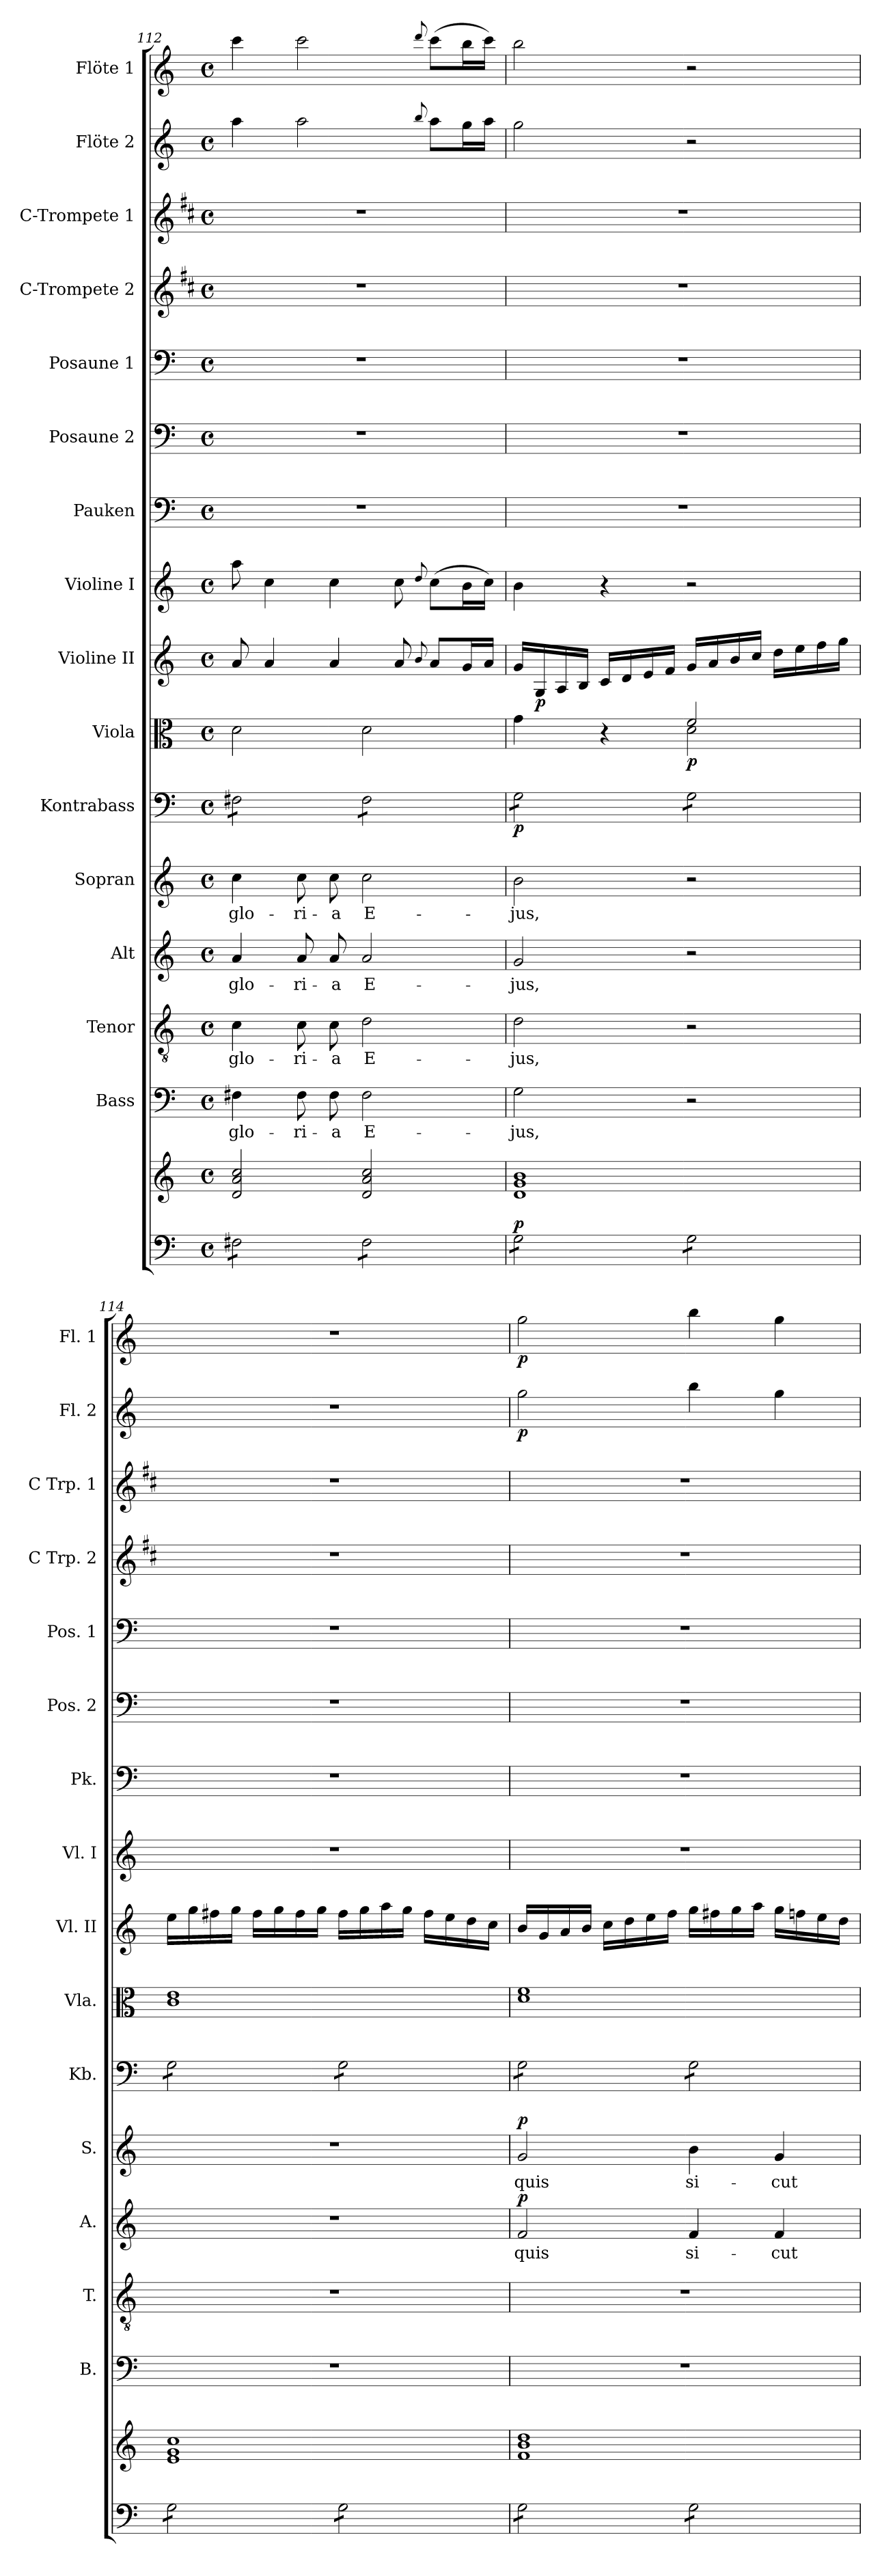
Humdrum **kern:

**kern	**kern	**dynam	**kern	**text	**kern	**text	**kern	**text	**dynam	**kern	**text	**dynam	**kern	**dynam	**kern	**dynam	**kern	**dynam	**kern	**kern	**kern	**kern	**kern	**kern	**kern	**dynam	**kern	**dynam
*part16	*part16	*part16	*part15	*part15	*part14	*part14	*part13	*part13	*part13	*part12	*part12	*part12	*part11	*part11	*part10	*part10	*part9	*part9	*part8	*part7	*part6	*part5	*part4	*part3	*part2	*part2	*part1	*part1
*staff17	*staff16	*staff16/17	*staff15	*staff15	*staff14	*staff14	*staff13	*staff13	*staff13	*staff12	*staff12	*staff12	*staff11	*staff11	*staff10	*staff10	*staff9	*staff9	*staff8	*staff7	*staff6	*staff5	*staff4	*staff3	*staff2	*staff2	*staff1	*staff1
*	*	*	*I"Bass	*	*I"Tenor	*	*I"Alt	*	*	*I"Sopran	*	*	*I"Kontrabass	*	*I"Viola	*	*I"Violine II	*	*I"Violine I	*I"Pauken	*I"Posaune 2	*I"Posaune 1	*I"C-Trompete 2	*I"C-Trompete 1	*I"Flöte 2	*	*I"Flöte 1	*
*	*	*	*I'B.	*	*I'T.	*	*I'A.	*	*	*I'S.	*	*	*I'Kb.	*	*I'Vla.	*	*I'Vl. II	*	*I'Vl. I	*I'Pk.	*I'Pos. 2	*I'Pos. 1	*I'C Trp. 2	*I'C Trp. 1	*I'Fl. 2	*	*I'Fl. 1	*
*clefF4	*clefG2	*	*clefF4	*	*clefGv2	*	*clefG2	*	*	*clefG2	*	*	*clefF4	*	*clefC3	*	*clefG2	*	*clefG2	*clefF4	*clefF4	*clefF4	*clefG2	*clefG2	*clefG2	*	*clefG2	*
*	*	*	*	*	*	*	*	*	*	*	*	*	*ITrd7c12	*	*	*	*	*	*	*	*	*	*ITrd1c2	*ITrd1c2	*	*	*	*
*k[]	*k[]	*	*k[]	*	*k[]	*	*k[]	*	*	*k[]	*	*	*k[]	*	*k[]	*	*k[]	*	*k[]	*k[]	*k[]	*k[]	*k[]	*k[]	*k[]	*	*k[]	*
*C:	*C:	*	*C:	*	*C:	*	*C:	*	*	*C:	*	*	*C:	*	*C:	*	*C:	*	*C:	*C:	*C:	*C:	*C:	*C:	*C:	*	*C:	*
*M4/4	*M4/4	*	*M4/4	*	*M4/4	*	*M4/4	*	*	*M4/4	*	*	*M4/4	*	*M4/4	*	*M4/4	*	*M4/4	*M4/4	*M4/4	*M4/4	*M4/4	*M4/4	*M4/4	*	*M4/4	*
*met(c)	*met(c)	*	*met(c)	*	*met(c)	*	*met(c)	*	*	*met(c)	*	*	*met(c)	*	*met(c)	*	*met(c)	*	*met(c)	*met(c)	*met(c)	*met(c)	*met(c)	*met(c)	*met(c)	*	*met(c)	*
=112	=112	=112	=112	=112	=112	=112	=112	=112	=112	=112	=112	=112	=112	=112	=112	=112	=112	=112	=112	=112	=112	=112	=112	=112	=112	=112	=112	=112
!	!	!	!	!LO:LY:b	!	!LO:LY:b	!	!LO:LY:b	!	!	!LO:LY:b	!	!	!	!	!	!	!	!	!	!	!	!	!	!	!	!	!
*tremolo	*	*	*	*	*	*	*	*	*	*	*	*	*	*	*	*	*	*	*	*	*	*	*	*	*	*	*	*
*	*	*	*	*	*	*	*	*	*	*	*	*	*tremolo	*	*	*	*	*	*	*	*	*	*	*	*	*	*	*
8F#X\L	2d/ 2a/ 2cc/	.	4F#X\	glo-	4c\	glo-	4a/	glo-	.	4cc\	glo-	.	8FF#X\L	.	2d\	.	8a/	.	8aa\	1r	1r	1r	1r	1r	4aa\	.	4ccc\	.
8F#X\	.	.	.	.	.	.	.	.	.	.	.	.	8FF#X\	.	.	.	4a/	.	4cc\	.	.	.	.	.	.	.	.	.
!	!	!	!	!LO:LY:b	!	!LO:LY:b	!	!LO:LY:b	!	!	!LO:LY:b	!	!	!	!	!	!	!	!	!	!	!	!	!	!	!	!	!
8F#X\	.	.	8F#\	-ri-	8c\	-ri-	8a/	-ri-	.	8cc\	-ri-	.	8FF#X\	.	.	.	.	.	.	.	.	.	.	.	2aa\	.	2ccc\	.
!	!	!	!	!LO:LY:b	!	!LO:LY:b	!	!LO:LY:b	!	!	!LO:LY:b	!	!	!	!	!	!	!	!	!	!	!	!	!	!	!	!	!
8F#X\J	.	.	8F#\	-a	8c\	-a	8a/	-a	.	8cc\	-a	.	8FF#X\J	.	.	.	4a/	.	4cc\	.	.	.	.	.	.	.	.	.
!	!	!	!	!LO:LY:b	!	!LO:LY:b	!	!LO:LY:b	!	!	!LO:LY:b	!	!	!	!	!	!	!	!	!	!	!	!	!	!	!	!	!
8F#\L	2d/ 2a/ 2cc/	.	2F#\	E-	2d\	E-	2a/	E-	.	2cc\	E-	.	8FF#\L	.	2d\	.	.	.	.	.	.	.	.	.	.	.	.	.
8F#\	.	.	.	.	.	.	.	.	.	.	.	.	8FF#\	.	.	.	8a/	.	8cc\	.	.	.	.	.	.	.	.	.
.	.	.	.	.	.	.	.	.	.	.	.	.	.	.	.	.	8qqb/	.	8qqdd/	.	.	.	.	.	8qqbb/	.	8qqddd/	.
8F#\	.	.	.	.	.	.	.	.	.	.	.	.	8FF#\	.	.	.	8a/L	.	(>8cc\L	.	.	.	.	.	8aa\L	.	(>8ccc\L	.
8F#\J	.	.	.	.	.	.	.	.	.	.	.	.	8FF#\J	.	.	.	16g/L	.	16b\L	.	.	.	.	.	16gg\L	.	16bb\L	.
.	.	.	.	.	.	.	.	.	.	.	.	.	.	.	.	.	16a/JJ	.	16cc\JJ)	.	.	.	.	.	16aa\JJ	.	16ccc\JJ)	.
=113	=113	=113	=113	=113	=113	=113	=113	=113	=113	=113	=113	=113	=113	=113	=113	=113	=113	=113	=113	=113	=113	=113	=113	=113	=113	=113	=113	=113
!	!	!LO:DY:a=2	!	!LO:LY:b	!	!LO:LY:b	!	!LO:LY:b	!	!	!LO:LY:b	!	!	!LO:DY:b	!	!	!	!	!	!	!	!	!	!	!	!	!	!
*	*	*	*	*	*	*	*	*	*	*	*	*	*	*	*^	*	*	*	*	*	*	*	*	*	*	*	*	*
8G\L	1d 1g 1b	p	2G\	-jus,	2d\	-jus,	2g/	-jus,	.	2b\	-jus,	.	8GG\L	p	2ryy	4g\	.	16g/LL	.	4b\	1r	1r	1r	1r	1r	2gg\	.	2bb\	.
!	!	!	!	!	!	!	!	!	!	!	!	!	!	!	!	!	!	!	!LO:DY:b	!	!	!	!	!	!	!	!	!	!
.	.	.	.	.	.	.	.	.	.	.	.	.	.	.	.	.	.	16G/	p	.	.	.	.	.	.	.	.	.	.
8G\	.	.	.	.	.	.	.	.	.	.	.	.	8GG\	.	.	.	.	16A/	.	.	.	.	.	.	.	.	.	.	.
.	.	.	.	.	.	.	.	.	.	.	.	.	.	.	.	.	.	16B/JJ	.	.	.	.	.	.	.	.	.	.	.
8G\	.	.	.	.	.	.	.	.	.	.	.	.	8GG\	.	.	4r	.	16c/LL	.	4r	.	.	.	.	.	.	.	.	.
.	.	.	.	.	.	.	.	.	.	.	.	.	.	.	.	.	.	16d/	.	.	.	.	.	.	.	.	.	.	.
8G\J	.	.	.	.	.	.	.	.	.	.	.	.	8GG\J	.	.	.	.	16e/	.	.	.	.	.	.	.	.	.	.	.
.	.	.	.	.	.	.	.	.	.	.	.	.	.	.	.	.	.	16f/JJ	.	.	.	.	.	.	.	.	.	.	.
!	!	!	!	!	!	!	!	!	!	!	!	!	!	!	!	!	!LO:DY:b	!	!	!	!	!	!	!	!	!	!	!	!
8G\L	.	.	2r	.	2r	.	2r	.	.	2r	.	.	8GG\L	.	2f/	2d\	p	16g/LL	.	2r	.	.	.	.	.	2r	.	2r	.
.	.	.	.	.	.	.	.	.	.	.	.	.	.	.	.	.	.	16a/	.	.	.	.	.	.	.	.	.	.	.
8G\	.	.	.	.	.	.	.	.	.	.	.	.	8GG\	.	.	.	.	16b/	.	.	.	.	.	.	.	.	.	.	.
.	.	.	.	.	.	.	.	.	.	.	.	.	.	.	.	.	.	16cc/JJ	.	.	.	.	.	.	.	.	.	.	.
8G\	.	.	.	.	.	.	.	.	.	.	.	.	8GG\	.	.	.	.	16dd\LL	.	.	.	.	.	.	.	.	.	.	.
.	.	.	.	.	.	.	.	.	.	.	.	.	.	.	.	.	.	16ee\	.	.	.	.	.	.	.	.	.	.	.
8G\J	.	.	.	.	.	.	.	.	.	.	.	.	8GG\J	.	.	.	.	16ff\	.	.	.	.	.	.	.	.	.	.	.
.	.	.	.	.	.	.	.	.	.	.	.	.	.	.	.	.	.	16gg\JJ	.	.	.	.	.	.	.	.	.	.	.
!!LO:PB:g=z
=114	=114	=114	=114	=114	=114	=114	=114	=114	=114	=114	=114	=114	=114	=114	=114	=114	=114	=114	=114	=114	=114	=114	=114	=114	=114	=114	=114	=114	=114
8G\L	1e 1g 1cc	.	1r	.	1r	.	1r	.	.	1r	.	.	8GG\L	.	1e	1c	.	16ee\LL	.	1r	1r	1r	1r	1r	1r	1r	.	1r	.
.	.	.	.	.	.	.	.	.	.	.	.	.	.	.	.	.	.	16gg\	.	.	.	.	.	.	.	.	.	.	.
8G\	.	.	.	.	.	.	.	.	.	.	.	.	8GG\	.	.	.	.	16ff#X\	.	.	.	.	.	.	.	.	.	.	.
.	.	.	.	.	.	.	.	.	.	.	.	.	.	.	.	.	.	16gg\JJ	.	.	.	.	.	.	.	.	.	.	.
8G\	.	.	.	.	.	.	.	.	.	.	.	.	8GG\	.	.	.	.	16ff#\LL	.	.	.	.	.	.	.	.	.	.	.
.	.	.	.	.	.	.	.	.	.	.	.	.	.	.	.	.	.	16gg\	.	.	.	.	.	.	.	.	.	.	.
8G\J	.	.	.	.	.	.	.	.	.	.	.	.	8GG\J	.	.	.	.	16ff#\	.	.	.	.	.	.	.	.	.	.	.
.	.	.	.	.	.	.	.	.	.	.	.	.	.	.	.	.	.	16gg\JJ	.	.	.	.	.	.	.	.	.	.	.
8G\L	.	.	.	.	.	.	.	.	.	.	.	.	8GG\L	.	.	.	.	16ff#\LL	.	.	.	.	.	.	.	.	.	.	.
.	.	.	.	.	.	.	.	.	.	.	.	.	.	.	.	.	.	16gg\	.	.	.	.	.	.	.	.	.	.	.
8G\	.	.	.	.	.	.	.	.	.	.	.	.	8GG\	.	.	.	.	16aa\	.	.	.	.	.	.	.	.	.	.	.
.	.	.	.	.	.	.	.	.	.	.	.	.	.	.	.	.	.	16gg\JJ	.	.	.	.	.	.	.	.	.	.	.
8G\	.	.	.	.	.	.	.	.	.	.	.	.	8GG\	.	.	.	.	16ff#\LL	.	.	.	.	.	.	.	.	.	.	.
.	.	.	.	.	.	.	.	.	.	.	.	.	.	.	.	.	.	16ee\	.	.	.	.	.	.	.	.	.	.	.
8G\J	.	.	.	.	.	.	.	.	.	.	.	.	8GG\J	.	.	.	.	16dd\	.	.	.	.	.	.	.	.	.	.	.
.	.	.	.	.	.	.	.	.	.	.	.	.	.	.	.	.	.	16cc\JJ	.	.	.	.	.	.	.	.	.	.	.
=115	=115	=115	=115	=115	=115	=115	=115	=115	=115	=115	=115	=115	=115	=115	=115	=115	=115	=115	=115	=115	=115	=115	=115	=115	=115	=115	=115	=115	=115
!	!	!	!	!	!	!	!	!LO:LY:b	!LO:DY:a	!	!LO:LY:b	!LO:DY:a	!	!	!	!	!	!	!	!	!	!	!	!	!	!	!LO:DY:b	!	!LO:DY:b
8G\L	1f 1b 1dd	.	1r	.	1r	.	2f/	quis	p	2g/	quis	p	8GG\L	.	1f	1d	.	16b/LL	.	1r	1r	1r	1r	1r	1r	2gg\	p	2gg\	p
.	.	.	.	.	.	.	.	.	.	.	.	.	.	.	.	.	.	16g/	.	.	.	.	.	.	.	.	.	.	.
8G\	.	.	.	.	.	.	.	.	.	.	.	.	8GG\	.	.	.	.	16a/	.	.	.	.	.	.	.	.	.	.	.
.	.	.	.	.	.	.	.	.	.	.	.	.	.	.	.	.	.	16b/JJ	.	.	.	.	.	.	.	.	.	.	.
8G\	.	.	.	.	.	.	.	.	.	.	.	.	8GG\	.	.	.	.	16cc\LL	.	.	.	.	.	.	.	.	.	.	.
.	.	.	.	.	.	.	.	.	.	.	.	.	.	.	.	.	.	16dd\	.	.	.	.	.	.	.	.	.	.	.
8G\J	.	.	.	.	.	.	.	.	.	.	.	.	8GG\J	.	.	.	.	16ee\	.	.	.	.	.	.	.	.	.	.	.
.	.	.	.	.	.	.	.	.	.	.	.	.	.	.	.	.	.	16ff\JJ	.	.	.	.	.	.	.	.	.	.	.
!	!	!	!	!	!	!	!	!LO:LY:b	!	!	!LO:LY:b	!	!	!	!	!	!	!	!	!	!	!	!	!	!	!	!	!	!
8G\L	.	.	.	.	.	.	4f/	si-	.	4b\	si-	.	8GG\L	.	.	.	.	16gg\LL	.	.	.	.	.	.	.	4bb\	.	4bb\	.
.	.	.	.	.	.	.	.	.	.	.	.	.	.	.	.	.	.	16ff#X\	.	.	.	.	.	.	.	.	.	.	.
8G\	.	.	.	.	.	.	.	.	.	.	.	.	8GG\	.	.	.	.	16gg\	.	.	.	.	.	.	.	.	.	.	.
.	.	.	.	.	.	.	.	.	.	.	.	.	.	.	.	.	.	16aa\JJ	.	.	.	.	.	.	.	.	.	.	.
!	!	!	!	!	!	!	!	!LO:LY:b	!	!	!LO:LY:b	!	!	!	!	!	!	!	!	!	!	!	!	!	!	!	!	!	!
8G\	.	.	.	.	.	.	4f/	-cut	.	4g/	-cut	.	8GG\	.	.	.	.	16gg\LL	.	.	.	.	.	.	.	4gg\	.	4gg\	.
.	.	.	.	.	.	.	.	.	.	.	.	.	.	.	.	.	.	16ffn\	.	.	.	.	.	.	.	.	.	.	.
8G\J	.	.	.	.	.	.	.	.	.	.	.	.	8GG\J	.	.	.	.	16ee\	.	.	.	.	.	.	.	.	.	.	.
*	*	*	*	*	*	*	*	*	*	*	*	*	*Xtremolo	*	*	*	*	*	*	*	*	*	*	*	*	*	*	*	*
*Xtremolo	*	*	*	*	*	*	*	*	*	*	*	*	*	*	*	*	*	*	*	*	*	*	*	*	*	*	*	*	*
.	.	.	.	.	.	.	.	.	.	.	.	.	.	.	.	.	.	16dd\JJ	.	.	.	.	.	.	.	.	.	.	.
*	*	*	*	*	*	*	*	*	*	*	*	*	*	*	*v	*v	*	*	*	*	*	*	*	*	*	*	*	*	*
=	=	=	=	=	=	=	=	=	=	=	=	=	=	=	=	=	=	=	=	=	=	=	=	=	=	=	=	=
*-	*-	*-	*-	*-	*-	*-	*-	*-	*-	*-	*-	*-	*-	*-	*-	*-	*-	*-	*-	*-	*-	*-	*-	*-	*-	*-	*-	*-
